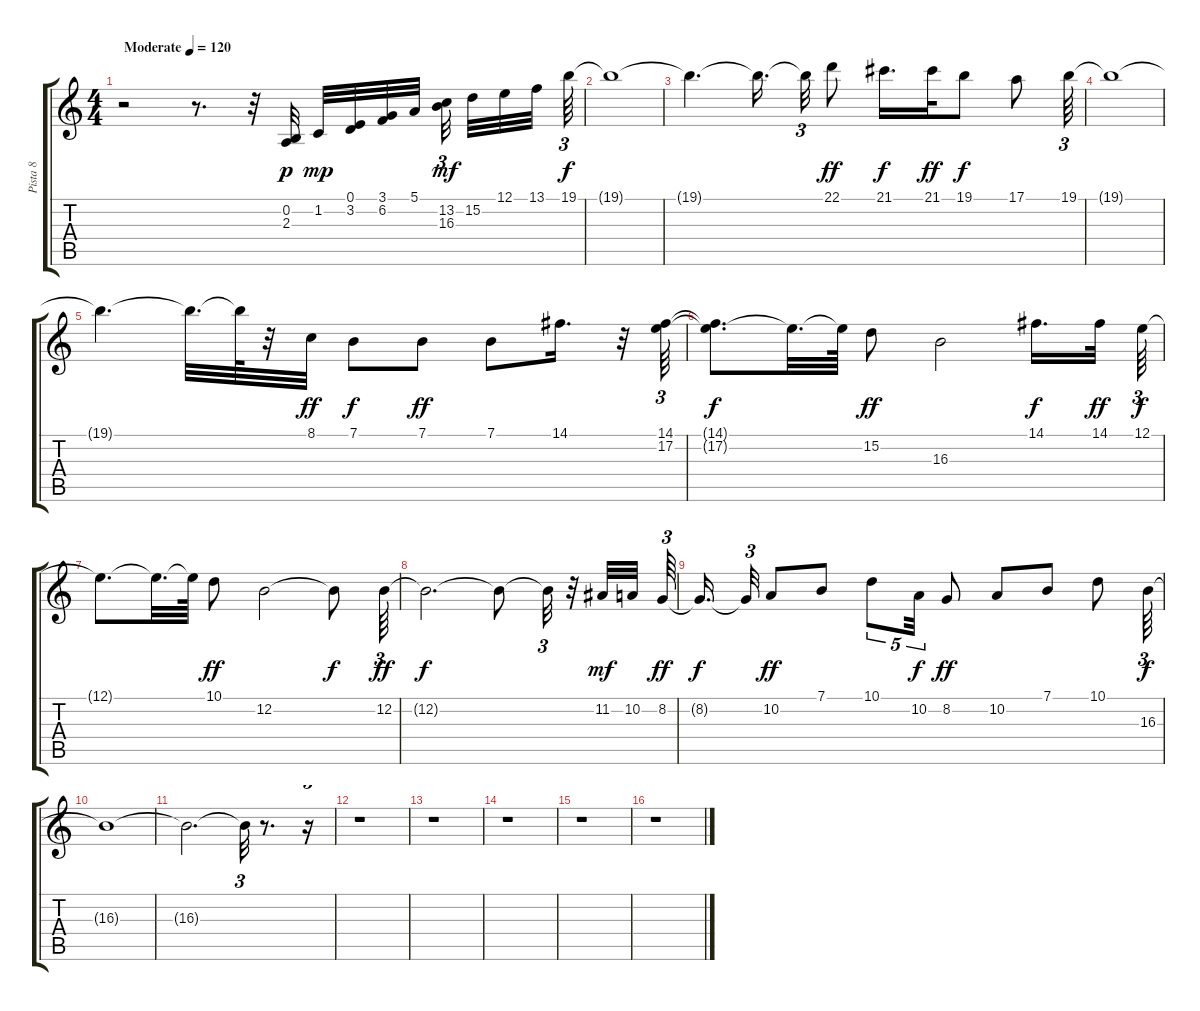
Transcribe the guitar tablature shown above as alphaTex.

\track ("Pista 8" "Pista 8") {instrument tangoaccordion}
\staff {score tabs}
\tuning (E4 B3 G3 D3 A2 E2) {hide}
\ts (4 4)
\tempo (120 "Moderate")
\clef g2
\ks c
r.2{dy p instrument tangoaccordion} r.8{d} r.32 (0.2 2.3).32 1.2.32{dy mp} (0.1 3.2).32 (3.1 6.2).32 5.1.32{beam splitsecondary} (13.2 16.3).32{tu (3 2) dy mf beam splitsecondary} 15.2.32 12.1.32 13.1.32{beam splitsecondary} 19.1.64{tu (3 2) dy f} |
19.1{t}.1 |
19.1{t}.4{d} 19.1{t}.16{d beam splitsecondary} 19.1{t}.32{tu (3 2)} 22.1.8{dy ff} 21.1.16{d dy f} 21.1.32{dy ff} 19.1.8{dy f} 17.1.8 19.1.64{tu (3 2)} |
19.1{t}.1 |
19.1{t}.4{d} 19.1{t}.32{d} 19.1{t}.64 r.32 8.1.32{dy ff} 7.1.8{dy f} 7.1.8{dy ff} 7.1.8 14.1.16{d} r.32 (14.1 17.2).64{tu (3 2)} |
(14.1{t} 17.2{t}).8{d dy f} 17.2{t}.32{d} 17.2{t}.64 15.2.8{dy ff} 16.3.2 14.1.16{d dy f} 14.1.32{dy ff} 12.1.64{tu (3 2) dy f} |
12.1{t}.8{d} 12.1{t}.32{d} 12.1{t}.64 10.1.8{dy ff} 12.2.2 12.2{t}.8{dy f} 12.2.64{tu (3 2) dy ff} |
12.2{t}.2{d dy f} 12.2{t}.8 12.2{t}.32{tu (3 2)} r.32 11.2.32{dy mf} 10.2.32{beam splitsecondary} 8.2.64{tu (3 2) dy ff} |
8.2{t}.16{d dy f beam splitsecondary} 8.2{t}.32{tu (3 2)} 10.2.8{dy ff} 7.1.8 10.1.8{tu (5 4)} 10.2.32{tu (5 4) dy f} 8.2.8{dy ff} 10.2.8 7.1.8 10.1.8 16.3.64{tu (3 2) dy f} |
16.3{t}.1 |
16.3{t}.2{d} 16.3{t}.32{tu (3 2)} r.8{d} r.16{tu (3 2)} |
r.1 |
r.1 |
r.1 |
r.1 |
r.1
